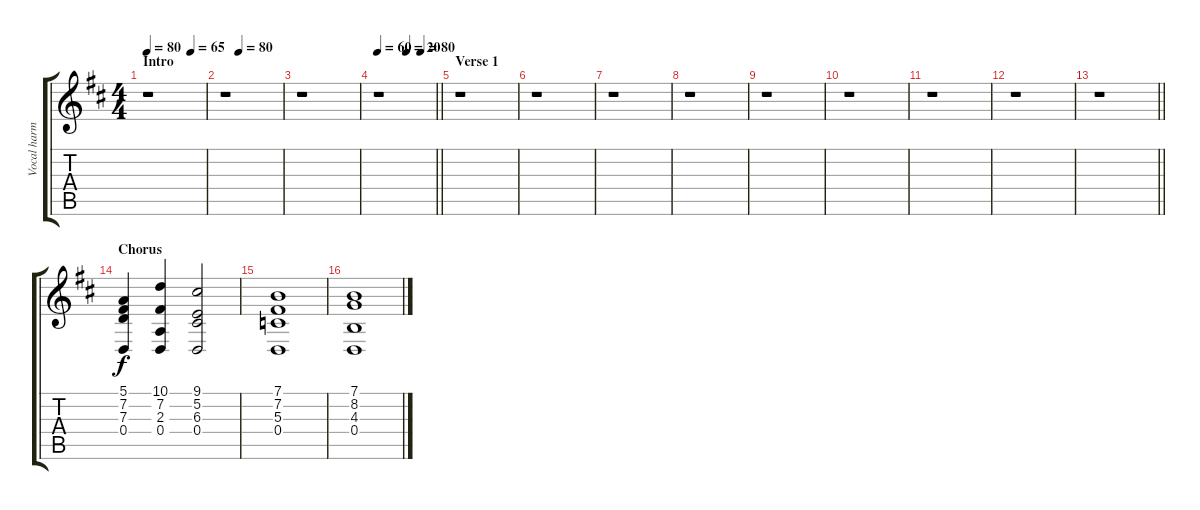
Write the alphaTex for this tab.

\track ("Vocal harmony" "Vocal harm") {instrument choiraahs}
\staff {score tabs}
\tuning (E4 B3 G3 D3 A2 E2) {hide}
\ts (4 4)
\section ("" "Intro")
\tempo 80
\tempo (65 0.75)
\tempo 80
\clef g2
\ks d
r.1{dy f instrument choiraahs} |
\tempo (80 0.25)
r.1 |
r.1 |
\tempo 60
\tempo (20 0.5)
\tempo (80 0.75)
\barLineRight lightlight
r.1 |
\section ("" "Verse 1")
r.1 |
r.1 |
r.1 |
r.1 |
r.1 |
r.1 |
r.1 |
r.1 |
\barLineRight lightlight
r.1 |
\section ("" "Chorus")
(5.1 7.2 7.3 0.4).4 (10.1 7.2 2.3 0.4).4 (9.1 5.2 6.3 0.4).2 |
(7.1 7.2 5.3 0.4).1 |
(7.1 8.2 4.3 0.4).1{volume 0}
